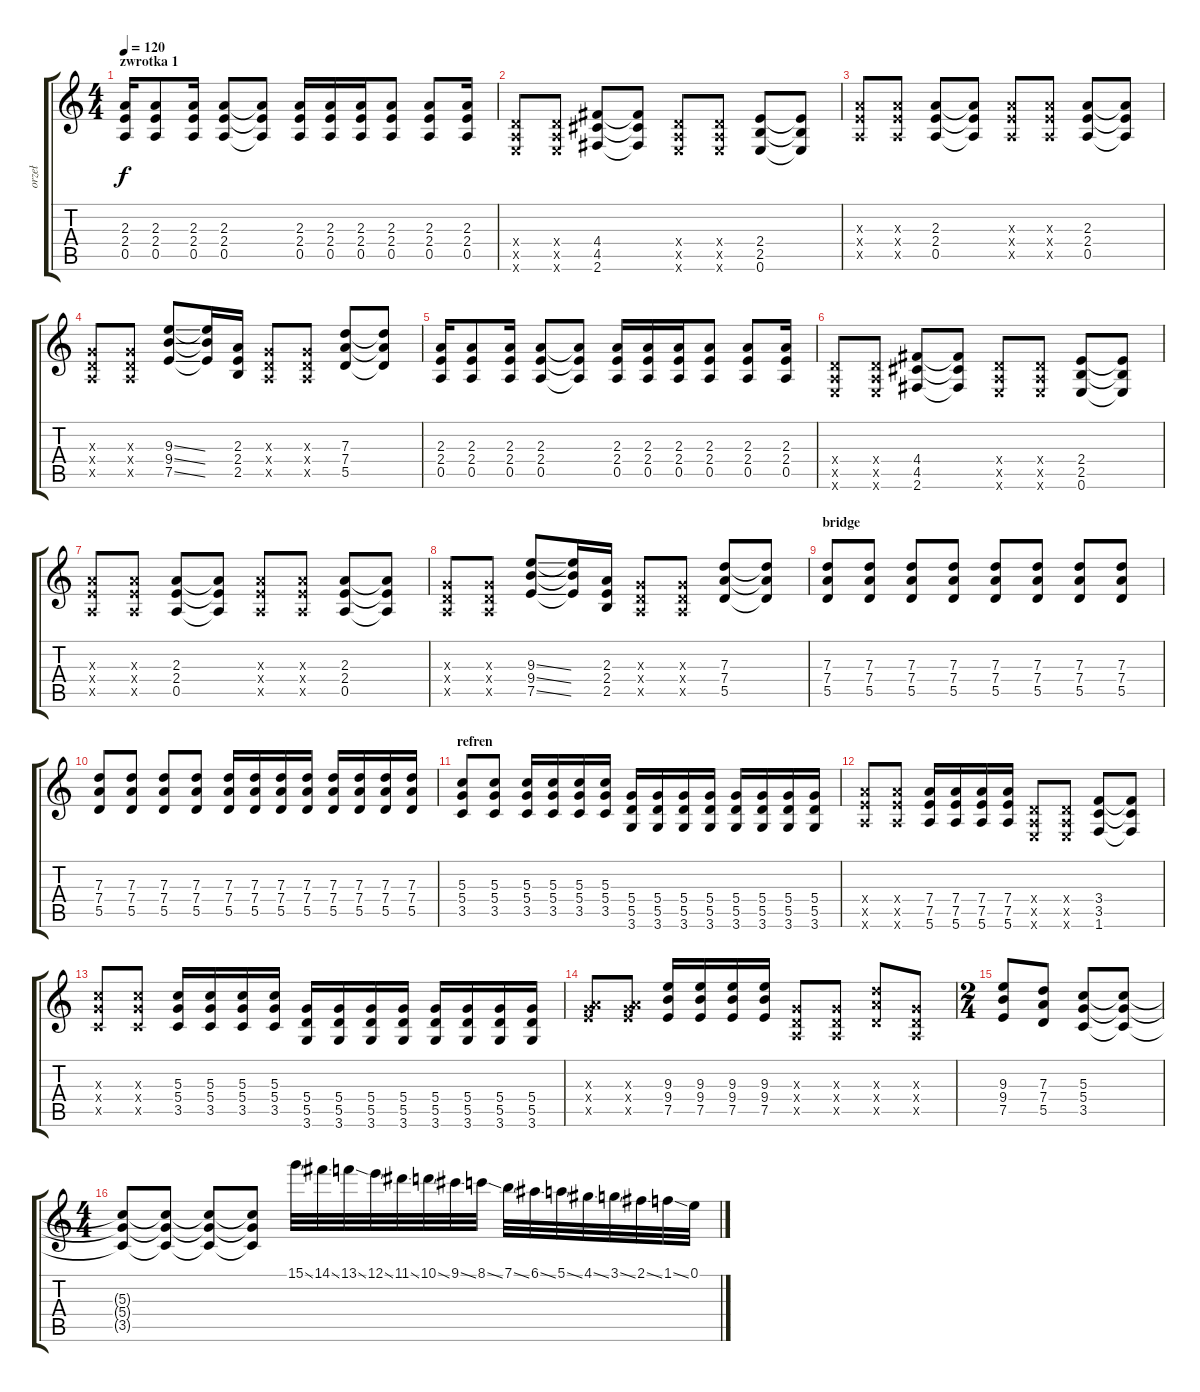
\track ("orzeł" "orzeł") {instrument overdrivenguitar}
\staff {score tabs}
\tuning (E4 B3 G3 D3 A2 E2) {hide}
\ts (4 4)
\section ("" "zwrotka 1")
\tempo 120
\clef g2
\ks c
(2.3 2.4 0.5).16{dy f} (2.3 2.4 0.5).8 (2.3 2.4 0.5).16 (2.3 2.4 0.5).8 (2.3{t} 2.4{t} 0.5{t}).8 (2.3 2.4 0.5).16 (2.3 2.4 0.5).16 (2.3 2.4 0.5).16 (2.3 2.4 0.5).8 (2.3 2.4 0.5).8 (2.3 2.4 0.5).16 |
(0.4{x} 0.5{x} 0.6{x}).8 (0.4{x} 0.5{x} 0.6{x}).8 (4.4 4.5 2.6).8 (4.4{t} 4.5{t} 2.6{t}).8 (0.4{x} 0.5{x} 0.6{x}).8 (0.4{x} 0.5{x} 0.6{x}).8 (2.4 2.5 0.6).8 (2.4{t} 2.5{t} 0.6{t}).8 |
(2.3{x} 2.4{x} 0.5{x}).8 (2.3{x} 2.4{x} 0.5{x}).8 (2.3 2.4 0.5).8 (2.3{t} 2.4{t} 0.5{t}).8 (2.3{x} 2.4{x} 0.5{x}).8 (2.3{x} 2.4{x} 0.5{x}).8 (2.3 2.4 0.5).8 (2.3{t} 2.4{t} 0.5{t}).8 |
(0.3{x} 0.4{x} 0.5{x}).8 (0.3{x} 0.4{x} 0.5{x}).8 (9.3{ss} 9.4{ss} 7.5{ss}).8 (9.3{t} 9.4{t} 7.5{t}).16 (2.3 2.4 2.5).16 (0.3{x} 0.4{x} 0.5{x}).8 (0.3{x} 0.4{x} 0.5{x}).8 (7.3 7.4 5.5).8 (7.3{t} 7.4{t} 5.5{t}).8 |
(2.3 2.4 0.5).16 (2.3 2.4 0.5).8 (2.3 2.4 0.5).16 (2.3 2.4 0.5).8 (2.3{t} 2.4{t} 0.5{t}).8 (2.3 2.4 0.5).16 (2.3 2.4 0.5).16 (2.3 2.4 0.5).16 (2.3 2.4 0.5).8 (2.3 2.4 0.5).8 (2.3 2.4 0.5).16 |
(0.4{x} 0.5{x} 0.6{x}).8 (0.4{x} 0.5{x} 0.6{x}).8 (4.4 4.5 2.6).8 (4.4{t} 4.5{t} 2.6{t}).8 (0.4{x} 0.5{x} 0.6{x}).8 (0.4{x} 0.5{x} 0.6{x}).8 (2.4 2.5 0.6).8 (2.4{t} 2.5{t} 0.6{t}).8 |
(2.3{x} 2.4{x} 0.5{x}).8 (2.3{x} 2.4{x} 0.5{x}).8 (2.3 2.4 0.5).8 (2.3{t} 2.4{t} 0.5{t}).8 (2.3{x} 2.4{x} 0.5{x}).8 (2.3{x} 2.4{x} 0.5{x}).8 (2.3 2.4 0.5).8 (2.3{t} 2.4{t} 0.5{t}).8 |
(0.3{x} 0.4{x} 0.5{x}).8 (0.3{x} 0.4{x} 0.5{x}).8 (9.3{ss} 9.4{ss} 7.5{ss}).8 (9.3{t} 9.4{t} 7.5{t}).16 (2.3 2.4 2.5).16 (0.3{x} 0.4{x} 0.5{x}).8 (0.3{x} 0.4{x} 0.5{x}).8 (7.3 7.4 5.5).8 (7.3{t} 7.4{t} 5.5{t}).8 |
\section ("" "bridge")
(7.3 7.4 5.5).8 (7.3 7.4 5.5).8 (7.3 7.4 5.5).8 (7.3 7.4 5.5).8 (7.3 7.4 5.5).8 (7.3 7.4 5.5).8 (7.3 7.4 5.5).8 (7.3 7.4 5.5).8 |
(7.3 7.4 5.5).8 (7.3 7.4 5.5).8 (7.3 7.4 5.5).8 (7.3 7.4 5.5).8 (7.3 7.4 5.5).16 (7.3 7.4 5.5).16 (7.3 7.4 5.5).16 (7.3 7.4 5.5).16 (7.3 7.4 5.5).16 (7.3 7.4 5.5).16 (7.3 7.4 5.5).16 (7.3 7.4 5.5).16 |
\section ("" "refren")
(5.3 5.4 3.5).8 (5.3 5.4 3.5).8 (5.3 5.4 3.5).16 (5.3 5.4 3.5).16 (5.3 5.4 3.5).16 (5.3 5.4 3.5).16 (5.4 5.5 3.6).16 (5.4 5.5 3.6).16 (5.4 5.5 3.6).16 (5.4 5.5 3.6).16 (5.4 5.5 3.6).16 (5.4 5.5 3.6).16 (5.4 5.5 3.6).16 (5.4 5.5 3.6).16 |
(7.4{x} 7.5{x} 5.6{x}).8 (7.4{x} 7.5{x} 5.6{x}).8 (7.4 7.5 5.6).16 (7.4 7.5 5.6).16 (7.4 7.5 5.6).16 (7.4 7.5 5.6).16 (0.4{x} 0.5{x} 0.6{x}).8 (0.4{x} 0.5{x} 0.6{x}).8 (3.4 3.5 1.6).8 (3.4{t} 3.5{t} 1.6{t}).8 |
(5.3{x} 5.4{x} 3.5{x}).8 (5.3{x} 5.4{x} 3.5{x}).8 (5.3 5.4 3.5).16 (5.3 5.4 3.5).16 (5.3 5.4 3.5).16 (5.3 5.4 3.5).16 (5.4 5.5 3.6).16 (5.4 5.5 3.6).16 (5.4 5.5 3.6).16 (5.4 5.5 3.6).16 (5.4 5.5 3.6).16 (5.4 5.5 3.6).16 (5.4 5.5 3.6).16 (5.4 5.5 3.6).16 |
(0.3{x} 7.4{x} 7.5{x}).8 (0.3{x} 7.4{x} 7.5{x}).8 (9.3 9.4 7.5).16 (9.3 9.4 7.5).16 (9.3 9.4 7.5).16 (9.3 9.4 7.5).16 (0.3{x} 0.4{x} 0.5{x}).8 (0.3{x} 0.4{x} 0.5{x}).8 (7.3{x} 7.4{x} 5.5{x}).8 (0.3{x} 0.4{x} 0.5{x}).8 |
\ts (2 4)
(9.3 9.4 7.5).8 (7.3 7.4 5.5).8 (5.3 5.4 3.5).8 (5.3{t} 5.4{t} 3.5{t}).8 |
\ts (4 4)
(5.3{t} 5.4{t} 3.5{t}).8 (5.3{t} 5.4{t} 3.5{t}).8 (5.3{t} 5.4{t} 3.5{t}).8 (5.3{t} 5.4{t} 3.5{t}).8 15.1{ss}.32 14.1{ss}.32 13.1{ss}.32 12.1{ss}.32 11.1{ss}.32 10.1{ss}.32 9.1{ss}.32 8.1{ss}.32 7.1{ss}.32 6.1{ss}.32 5.1{ss}.32 4.1{ss}.32 3.1{ss}.32 2.1{ss}.32 1.1{ss}.32 0.1.32
